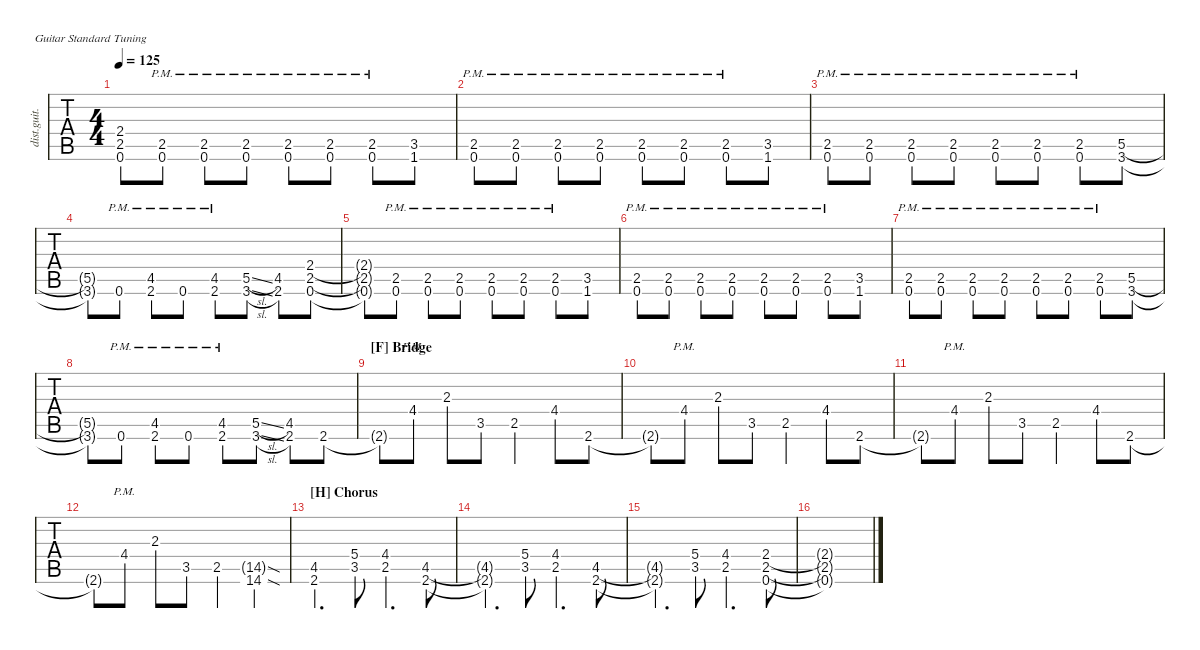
\defaultSystemsLayout 4
\hideDynamics
\bracketExtendMode nobrackets
\otherSystemsTrackNameOrientation horizontal
\track ("Rhythm Guitar 1 (James)" "dist.guit.") {defaultSystemsLayout 4 multiBarRest instrument distortionguitar}
\staff {tabs}
\tuning (E4 B3 G3 D3 A2 E2)
\ts (4 4)
\tempo 125
\clef g2
\ks c
(0.6{t} 2.5{t} 2.4{t}).8{dy mf} (0.6{pm} 2.5{pm}).8 (0.6{pm} 2.5{pm}).8 (0.6{pm} 2.5{pm}).8 (0.6{pm} 2.5{pm}).8 (0.6{pm} 2.5{pm}).8 (0.6{pm} 2.5{pm}).8 (1.6 3.5).8 |
(0.6{pm} 2.5{pm}).8 (0.6{pm} 2.5{pm}).8 (0.6{pm} 2.5{pm}).8 (0.6{pm} 2.5{pm}).8 (0.6{pm} 2.5{pm}).8 (0.6{pm} 2.5{pm}).8 (0.6{pm} 2.5{pm}).8 (1.6 3.5).8 |
(0.6{pm} 2.5{pm}).8 (0.6{pm} 2.5{pm}).8 (0.6{pm} 2.5{pm}).8 (0.6{pm} 2.5{pm}).8 (0.6{pm} 2.5{pm}).8 (0.6{pm} 2.5{pm}).8 (0.6{pm} 2.5{pm}).8 (3.6 5.5).8 |
(5.5{t} 3.6{t}).8 0.6{pm}.8 (2.6{pm acc #} 4.5{pm acc #}).8 0.6{pm}.8 (2.6{pm acc #} 4.5{pm acc #}).8 (3.6{sl} 5.5{sl}).8 (2.6{acc #} 4.5{acc #}).8 (0.6 2.5 2.4).8 |
(0.6{t} 2.5{t} 2.4{t}).8 (0.6{pm} 2.5{pm}).8 (0.6{pm} 2.5{pm}).8 (0.6{pm} 2.5{pm}).8 (0.6{pm} 2.5{pm}).8 (0.6{pm} 2.5{pm}).8 (0.6{pm} 2.5{pm}).8 (1.6 3.5).8 |
(0.6{pm} 2.5{pm}).8 (0.6{pm} 2.5{pm}).8 (0.6{pm} 2.5{pm}).8 (0.6{pm} 2.5{pm}).8 (0.6{pm} 2.5{pm}).8 (0.6{pm} 2.5{pm}).8 (0.6{pm} 2.5{pm}).8 (1.6 3.5).8 |
(0.6{pm} 2.5{pm}).8 (0.6{pm} 2.5{pm}).8 (0.6{pm} 2.5{pm}).8 (0.6{pm} 2.5{pm}).8 (0.6{pm} 2.5{pm}).8 (0.6{pm} 2.5{pm}).8 (0.6{pm} 2.5{pm}).8 (3.6 5.5).8 |
(5.5{t} 3.6{t}).8 0.6{pm}.8 (2.6{pm acc #} 4.5{pm acc #}).8 0.6{pm}.8 (2.6{pm acc #} 4.5{pm acc #}).8 (3.6{sl} 5.5{sl}).8 (2.6{acc #} 4.5{acc #}).8 2.6{acc #}.8 |
\section ("F" "Bridge")
2.6{t acc #}.8 4.4{pm acc #}.8 2.3.8 3.5.8 2.5.4 4.4{acc #}.8 2.6{acc #}.8 |
2.6{t acc #}.8 4.4{pm acc #}.8 2.3.8 3.5.8 2.5.4 4.4{acc #}.8 2.6{acc #}.8 |
2.6{t acc #}.8 4.4{pm acc #}.8 2.3.8 3.5.8 2.5.4 4.4{acc #}.8 2.6{acc #}.8 |
2.6{t acc #}.8 4.4{pm acc #}.8 2.3.8 3.5.8 2.5.4 (14.6{sod acc #} 14.5{sod g}).4 |
\section ("H" "Chorus")
(2.6{acc #} 4.5{acc #}).4{d} (3.5 5.4).8 (2.5 4.4{acc #}).4{d} (2.6{acc #} 4.5{acc #}).8 |
(2.6{t acc #} 4.5{t acc #}).4{d} (3.5 5.4).8 (2.5 4.4{acc #}).4{d} (2.6{acc #} 4.5{acc #}).8 |
(2.6{t acc #} 4.5{t acc #}).4{d} (3.5 5.4).8 (2.5 4.4{acc #}).4{d} (0.6 2.5 2.4).8 |
(2.4{t} 2.5{t} 0.6{t}).1
